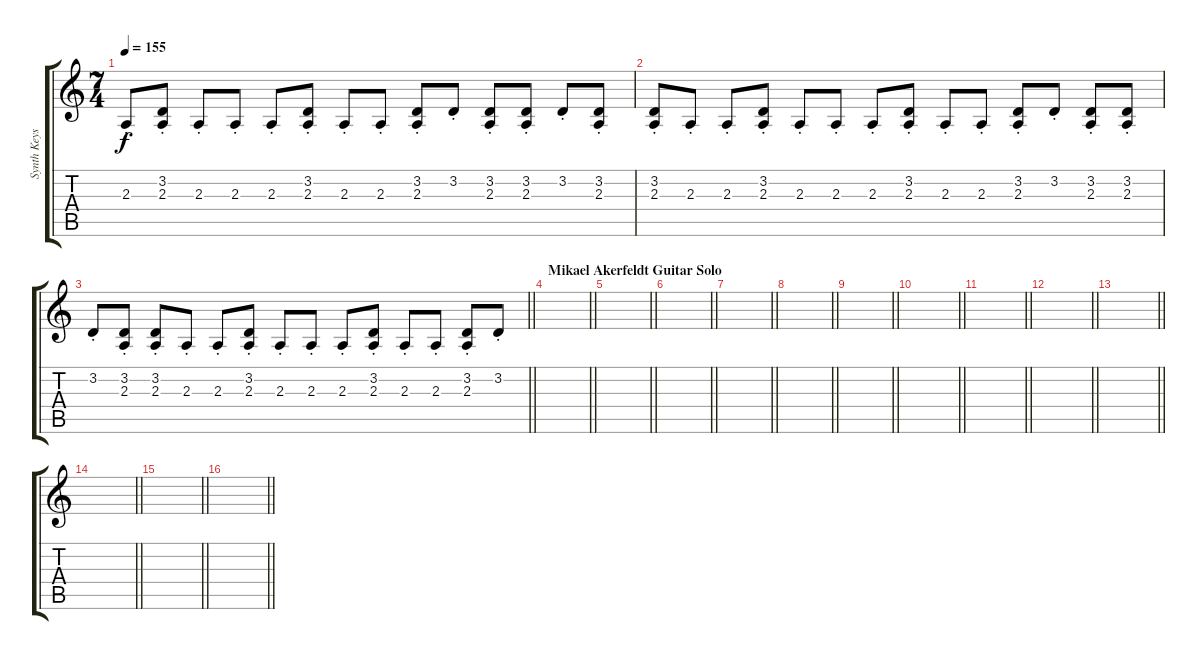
\track ("Synth Keys" "Synth Keys") {instrument lead2sawtooth}
\staff {score tabs}
\tuning (E4 B3 G3 D3 A2 E2) {hide}
\ts (7 4)
\tempo 155
\clef g2
\ks c
2.3{st}.8{dy f} (3.2{st} 2.3{st}).8 2.3{st}.8 2.3{st}.8 2.3{st}.8 (3.2{st} 2.3{st}).8 2.3{st}.8 2.3{st}.8 (3.2{st} 2.3{st}).8 3.2{st}.8 (3.2{st} 2.3{st}).8 (3.2{st} 2.3{st}).8 3.2{st}.8 (3.2{st} 2.3{st}).8 |
(3.2 2.3{st}).8 2.3{st}.8 2.3{st}.8 (3.2{st} 2.3{st}).8 2.3{st}.8 2.3{st}.8 2.3{st}.8 (3.2{st} 2.3{st}).8 2.3{st}.8 2.3{st}.8 (3.2{st} 2.3{st}).8 3.2{st}.8 (3.2{st} 2.3{st}).8 (3.2{st} 2.3{st}).8 |
\barLineRight lightlight
3.2{st}.8 (3.2{st} 2.3{st}).8 (3.2{st} 2.3{st}).8 2.3{st}.8 2.3{st}.8 (3.2{st} 2.3{st}).8 2.3{st}.8 2.3{st}.8 2.3{st}.8 (3.2{st} 2.3{st}).8 2.3{st}.8 2.3{st}.8 (3.2{st} 2.3{st}).8 3.2{st}.8 |
\section ("" "Mikael Akerfeldt Guitar Solo")
\barLineRight lightlight
|
\barLineRight lightlight
|
\barLineRight lightlight
|
\barLineRight lightlight
|
\barLineRight lightlight
|
\barLineRight lightlight
|
\barLineRight lightlight
|
\barLineRight lightlight
|
\barLineRight lightlight
|
\barLineRight lightlight
|
\barLineRight lightlight
|
\barLineRight lightlight
|
\barLineRight lightlight
